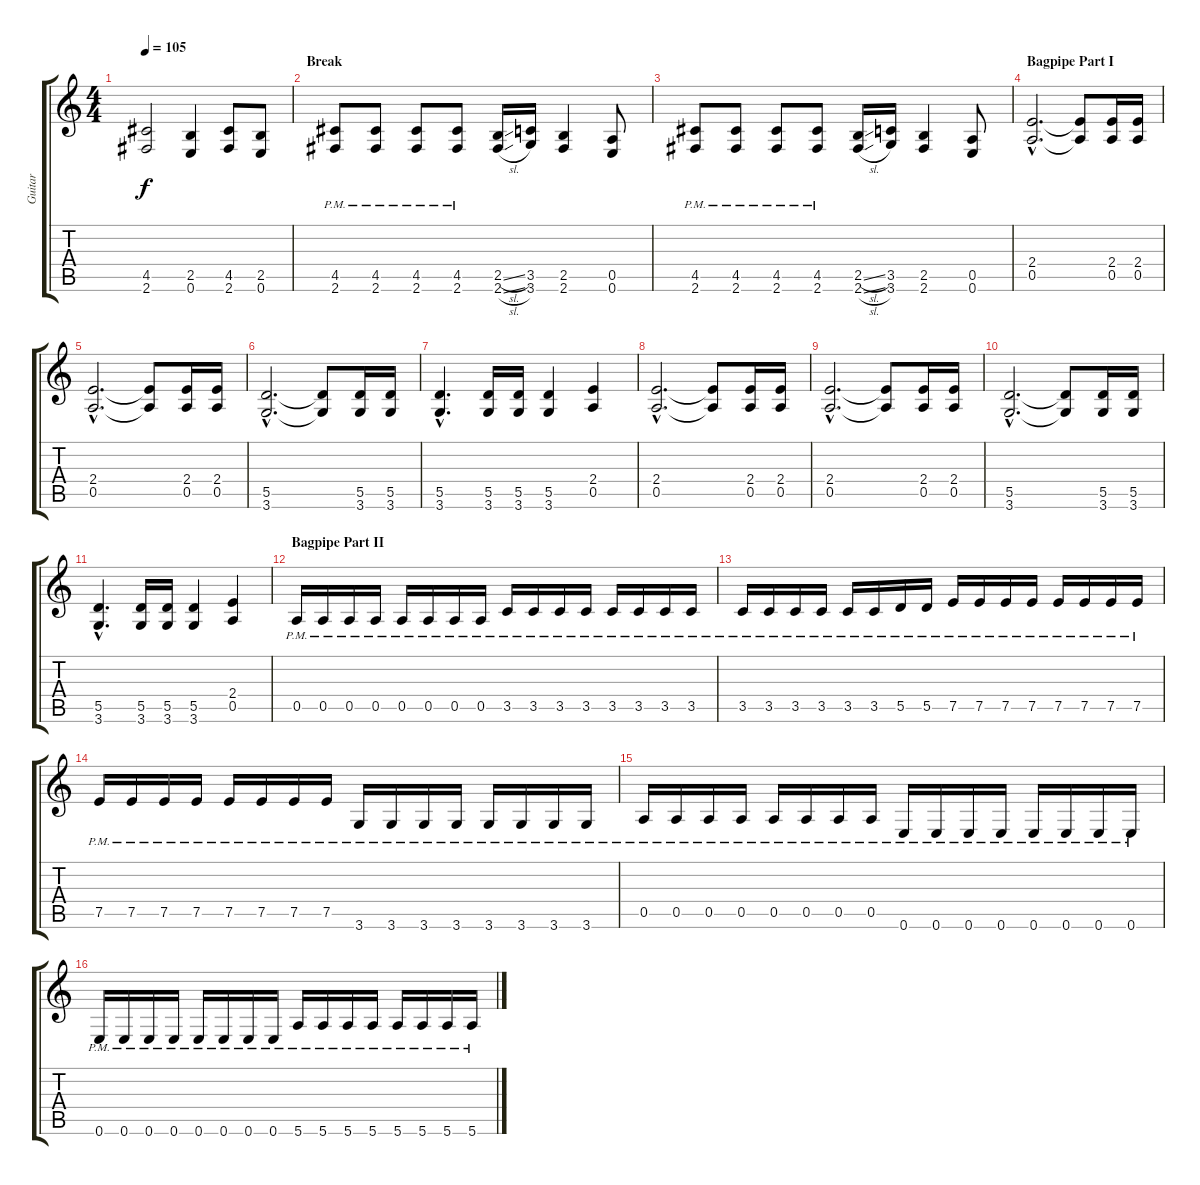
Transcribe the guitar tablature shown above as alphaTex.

\track ("Guitar" "Guitar") {instrument distortionguitar}
\staff {score tabs}
\tuning (E4 B3 G3 D3 A2 E2) {hide}
\ts (4 4)
\tempo 105
\clef g2
\ks c
(4.5{t} 2.6{t}).2{dy f} (2.5 0.6).4 (4.5 2.6).8 (2.5 0.6).8 |
\section ("" "Break")
(4.5{pm} 2.6{pm}).8 (4.5{pm} 2.6{pm}).8 (4.5{pm} 2.6{pm}).8 (4.5{pm} 2.6{pm}).8 (2.5{sl} 2.6{sl}).16 (3.5 3.6).16 (2.5 2.6).4 (0.5 0.6).8 |
(4.5{pm} 2.6{pm}).8 (4.5{pm} 2.6{pm}).8 (4.5{pm} 2.6{pm}).8 (4.5{pm} 2.6{pm}).8 (2.5{sl} 2.6{sl}).16 (3.5 3.6).16 (2.5 2.6).4 (0.5 0.6).8 |
\section ("" "Bagpipe Part I")
(2.4{hac} 0.5{hac}).2{d} (2.4{t} 0.5{t}).8 (2.4 0.5).16 (2.4 0.5).16 |
(2.4{hac} 0.5{hac}).2{d} (2.4{t} 0.5{t}).8 (2.4 0.5).16 (2.4 0.5).16 |
(5.5{hac} 3.6{hac}).2{d} (5.5{t} 3.6{t}).8 (5.5 3.6).16 (5.5 3.6).16 |
(5.5{hac} 3.6{hac}).4{d} (5.5 3.6).16 (5.5 3.6).16 (5.5 3.6).4 (2.4 0.5).4 |
(2.4{hac} 0.5{hac}).2{d} (2.4{t} 0.5{t}).8 (2.4 0.5).16 (2.4 0.5).16 |
(2.4{hac} 0.5{hac}).2{d} (2.4{t} 0.5{t}).8 (2.4 0.5).16 (2.4 0.5).16 |
(5.5{hac} 3.6{hac}).2{d} (5.5{t} 3.6{t}).8 (5.5 3.6).16 (5.5 3.6).16 |
(5.5{hac} 3.6{hac}).4{d} (5.5 3.6).16 (5.5 3.6).16 (5.5 3.6).4 (2.4 0.5).4 |
\section ("" "Bagpipe Part II")
0.5{pm}.16 0.5{pm}.16 0.5{pm}.16 0.5{pm}.16 0.5{pm}.16 0.5{pm}.16 0.5{pm}.16 0.5{pm}.16 3.5{pm}.16 3.5{pm}.16 3.5{pm}.16 3.5{pm}.16 3.5{pm}.16 3.5{pm}.16 3.5{pm}.16 3.5{pm}.16 |
3.5{pm}.16 3.5{pm}.16 3.5{pm}.16 3.5{pm}.16 3.5{pm}.16 3.5{pm}.16 5.5{pm}.16 5.5{pm}.16 7.5{pm}.16 7.5{pm}.16 7.5{pm}.16 7.5{pm}.16 7.5{pm}.16 7.5{pm}.16 7.5{pm}.16 7.5{pm}.16 |
7.5{pm}.16 7.5{pm}.16 7.5{pm}.16 7.5{pm}.16 7.5{pm}.16 7.5{pm}.16 7.5{pm}.16 7.5{pm}.16 3.6{pm}.16 3.6{pm}.16 3.6{pm}.16 3.6{pm}.16 3.6{pm}.16 3.6{pm}.16 3.6{pm}.16 3.6{pm}.16 |
0.5{pm}.16 0.5{pm}.16 0.5{pm}.16 0.5{pm}.16 0.5{pm}.16 0.5{pm}.16 0.5{pm}.16 0.5{pm}.16 0.6{pm}.16 0.6{pm}.16 0.6{pm}.16 0.6{pm}.16 0.6{pm}.16 0.6{pm}.16 0.6{pm}.16 0.6{pm}.16 |
0.6{pm}.16 0.6{pm}.16 0.6{pm}.16 0.6{pm}.16 0.6{pm}.16 0.6{pm}.16 0.6{pm}.16 0.6{pm}.16 5.6{pm}.16 5.6{pm}.16 5.6{pm}.16 5.6{pm}.16 5.6{pm}.16 5.6{pm}.16 5.6{pm}.16 5.6{pm}.16
